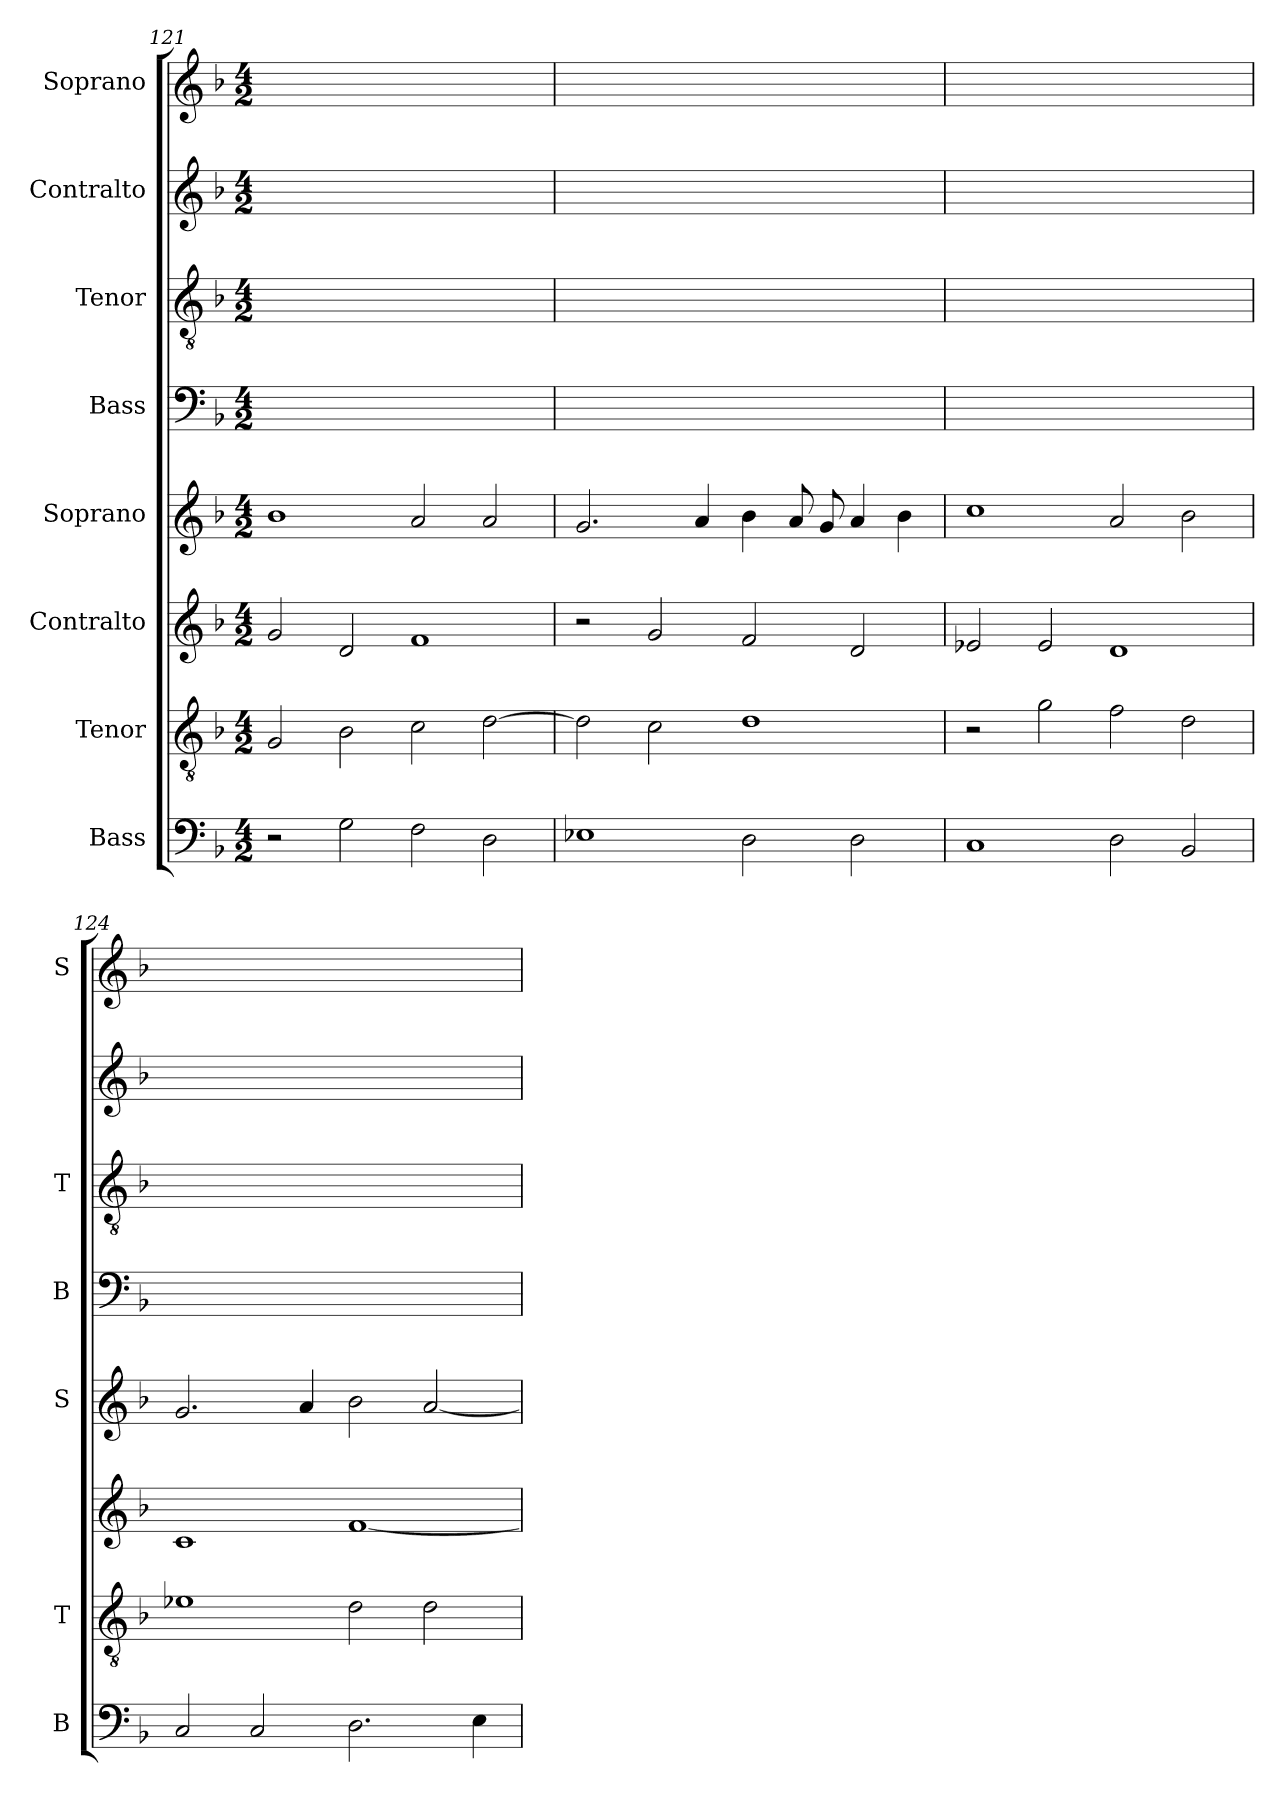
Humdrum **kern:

**kern	**kern	**kern	**kern	**kern	**kern	**kern	**kern
*part8	*part7	*part6	*part5	*part4	*part3	*part2	*part1
*staff8	*staff7	*staff6	*staff5	*staff4	*staff3	*staff2	*staff1
*I"Bass	*I"Tenor	*I"Contralto	*I"Soprano	*I"Bass	*I"Tenor	*I"Contralto	*I"Soprano
*I'B	*I'T	*	*I'S	*I'B	*I'T	*	*I'S
*clefF4	*clefGv2	*clefG2	*clefG2	*clefF4	*clefGv2	*clefG2	*clefG2
*k[b-]	*k[b-]	*k[b-]	*k[b-]	*k[b-]	*k[b-]	*k[b-]	*k[b-]
*G:dor	*G:dor	*G:dor	*G:dor	*G:dor	*G:dor	*G:dor	*G:dor
*M4/2	*M4/2	*M4/2	*M4/2	*M4/2	*M4/2	*M4/2	*M4/2
=121	=121	=121	=121	=121	=121	=121	=121
2r	2G	2g	1b-	0ryy	0ryy	0ryy	0ryy
2G	2B-	2d	.	.	.	.	.
2F	2c	1f	2a	.	.	.	.
2D	[2d	.	2a	.	.	.	.
=122	=122	=122	=122	=122	=122	=122	=122
1E-X	2d]	2r	2.g	0ryy	0ryy	0ryy	0ryy
.	2c	2g	.	.	.	.	.
.	.	.	4a	.	.	.	.
2D	1d	2f	4b-	.	.	.	.
.	.	.	8a	.	.	.	.
.	.	.	8g	.	.	.	.
2D	.	2d	4a	.	.	.	.
.	.	.	4b-	.	.	.	.
=123	=123	=123	=123	=123	=123	=123	=123
1C	2r	2e-X	1cc	0ryy	0ryy	0ryy	0ryy
.	2g	2e-	.	.	.	.	.
2D	2f	1d	2a	.	.	.	.
2BB-	2d	.	2b-	.	.	.	.
=124	=124	=124	=124	=124	=124	=124	=124
2C	1e-X	1c	2.g	0ryy	0ryy	0ryy	0ryy
2C	.	.	.	.	.	.	.
.	.	.	4a	.	.	.	.
2.D	2d	[1f	2b-	.	.	.	.
.	2d	.	[2a	.	.	.	.
4E	.	.	.	.	.	.	.
=	=	=	=	=	=	=	=
*-	*-	*-	*-	*-	*-	*-	*-
